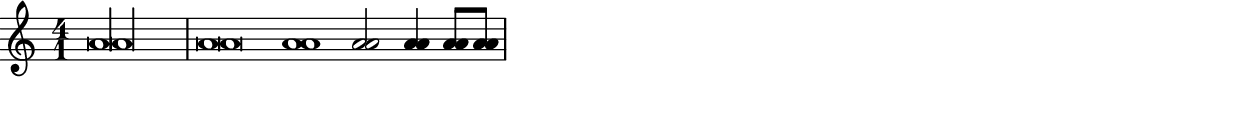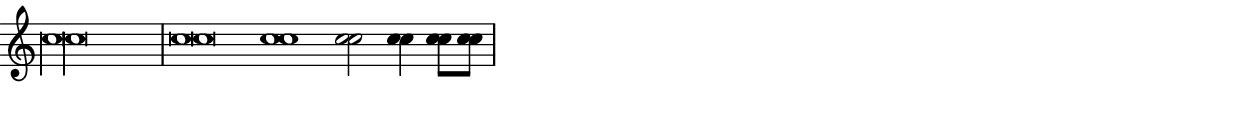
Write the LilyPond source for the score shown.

%% Generated by lilypond-book
%% Options: [exampleindent=10.16\mm,indent=0\mm,line-width=160\mm,paper-height=845.047\pt,paper-width=597.508\pt,papersize='(cons (* 597.508 pt) (* 845.047 pt))]
\include "lilypond-book-preamble.ly"


% ****************************************************************
% Start cut-&-pastable-section
% ****************************************************************

#(ly:set-option 'eps-box-padding 3.000000)



\paper {
  #(set-paper-size '(cons (* 597.508 pt) (* 845.047 pt)))
  indent = 0\mm
  line-width = 160\mm
  % offset the left padding, also add 1mm as lilypond creates cropped
  % images with a little space on the right
  line-width = #(- line-width (* mm  3.000000) (* mm 1))
}

\layout {
  
}




% ****************************************************************
% ly snippet:
% ****************************************************************
\sourcefilename "/lilypond-2.25.16/input/regression/monochords.ly"
\sourcefileline 0
\version "2.19.21"

\header { texidoc = "
Whole notes in a monochord must be properly offset so that the heads just
touch each other.  On the other hand, a stem should touch both notes.
" }

\relative {
  \time 4/1
  <a' a>\longa \breve 1 2 4 8 8 \break
  <c c>\longa \breve 1 2 4 8 8
}

\paper {
  ragged-right = ##t
}



% ****************************************************************
% end ly snippet
% ****************************************************************
